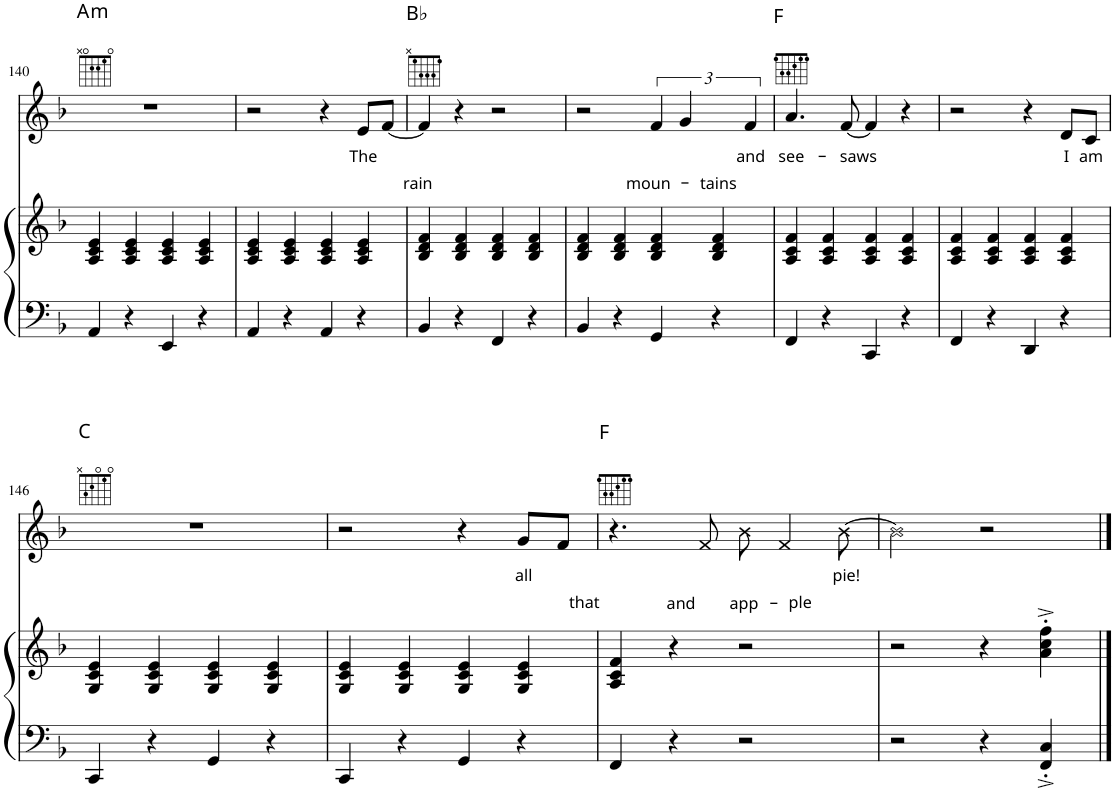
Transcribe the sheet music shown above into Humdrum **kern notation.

**kern	**kern	**kern	**text	**harte
*part2	*part2	*part1	*part1	*part1
*staff3	*staff2	*staff1	*staff1	*
*I"Piano	*	*I"Treble	*	*
*I'Pno	*	*	*	*
!!LO:PB:g=z
*clefF4	*clefG2	*clefG2	*	*
*k[b-]	*k[b-]	*k[b-]	*	*
*M4/4	*M4/4	*M4/4	*	*
=140	=140	=140	=140	=140
!	!	!	!	!LO:H:kt=m
4AA/	4A/ 4c/ 4e/	1r	.	A:min
4r	4A/ 4c/ 4e/	.	.	.
4EE/	4A/ 4c/ 4e/	.	.	.
4r	4A/ 4c/ 4e/	.	.	.
=141	=141	=141	=141	=141
4AA/	4A/ 4c/ 4e/	2r	.	.
4r	4A/ 4c/ 4e/	.	.	.
4AA/	4A/ 4c/ 4e/	4r	.	.
!	!	!	!LO:LY:b	!
4r	4A/ 4c/ 4e/	8e/L	The	.
!	!	!	!LO:LY:b	!
.	.	[8f/J	rain	.
=142	=142	=142	=142	=142
4BB-/	4B-/ 4d/ 4f/	4f/]	.	Bb:maj
4r	4B-/ 4d/ 4f/	4r	.	.
4FF/	4B-/ 4d/ 4f/	2r	.	.
4r	4B-/ 4d/ 4f/	.	.	.
=143	=143	=143	=143	=143
4BB-/	4B-/ 4d/ 4f/	2r	.	.
4r	4B-/ 4d/ 4f/	.	.	.
!	!	!	!LO:LY:b	!
4GG/	4B-/ 4d/ 4f/	6f/	moun-	.
!	!	!	!LO:LY:b	!
.	.	6g/	-tains	.
4r	4B-/ 4d/ 4f/	.	.	.
!	!	!	!LO:LY:b	!
.	.	6f/	and	.
=144	=144	=144	=144	=144
!	!	!	!LO:LY:b	!
4FF/	4A/ 4c/ 4f/	4.a/	see-	F:maj
4r	4A/ 4c/ 4f/	.	.	.
!	!	!	!LO:LY:b	!
.	.	[8f/	-saws	.
4CC/	4A/ 4c/ 4f/	4f/]	.	.
4r	4A/ 4c/ 4f/	4r	.	.
=145	=145	=145	=145	=145
4FF/	4A/ 4c/ 4f/	2r	.	.
4r	4A/ 4c/ 4f/	.	.	.
4DD/	4A/ 4c/ 4f/	4r	.	.
!	!	!	!LO:LY:b	!
4r	4A/ 4c/ 4f/	8d/L	I	.
!	!	!	!LO:LY:b	!
.	.	8c/J	am	.
!!LO:LB:g=z
=146	=146	=146	=146	=146
4CC/	4G/ 4c/ 4e/	1r	.	C:maj
4r	4G/ 4c/ 4e/	.	.	.
4GG/	4G/ 4c/ 4e/	.	.	.
4r	4G/ 4c/ 4e/	.	.	.
=147	=147	=147	=147	=147
4CC/	4G/ 4c/ 4e/	2r	.	.
4r	4G/ 4c/ 4e/	.	.	.
4GG/	4G/ 4c/ 4e/	4r	.	.
!	!	!	!LO:LY:b	!
4r	4G/ 4c/ 4e/	8g/L	all	.
!	!	!	!LO:LY:b	!
.	.	8f/J	that	.
=148	=148	=148	=148	=148
4FF/	4A/ 4c/ 4f/	4.r	.	F:maj
4r	4r	.	.	.
!	!	!	!LO:LY:b	!
.	.	8f/	and	.
!	!	!	!LO:LY:b	!
2r	2r	8b-\	app-	.
!	!	!	!LO:LY:b	!
.	.	4f/	-ple	.
!	!	!	!LO:LY:b	!
.	.	[8b-\	pie!	.
=149	=149	=149	=149	=149
2r	2r	2b-\]	.	.
4r	4r	2r	.	.
4FF/'^ 4C/'^	4a\'^ 4cc\'^ 4ff\'^	.	.	.
==	==	==	==	==
*-	*-	*-	*-	*-
